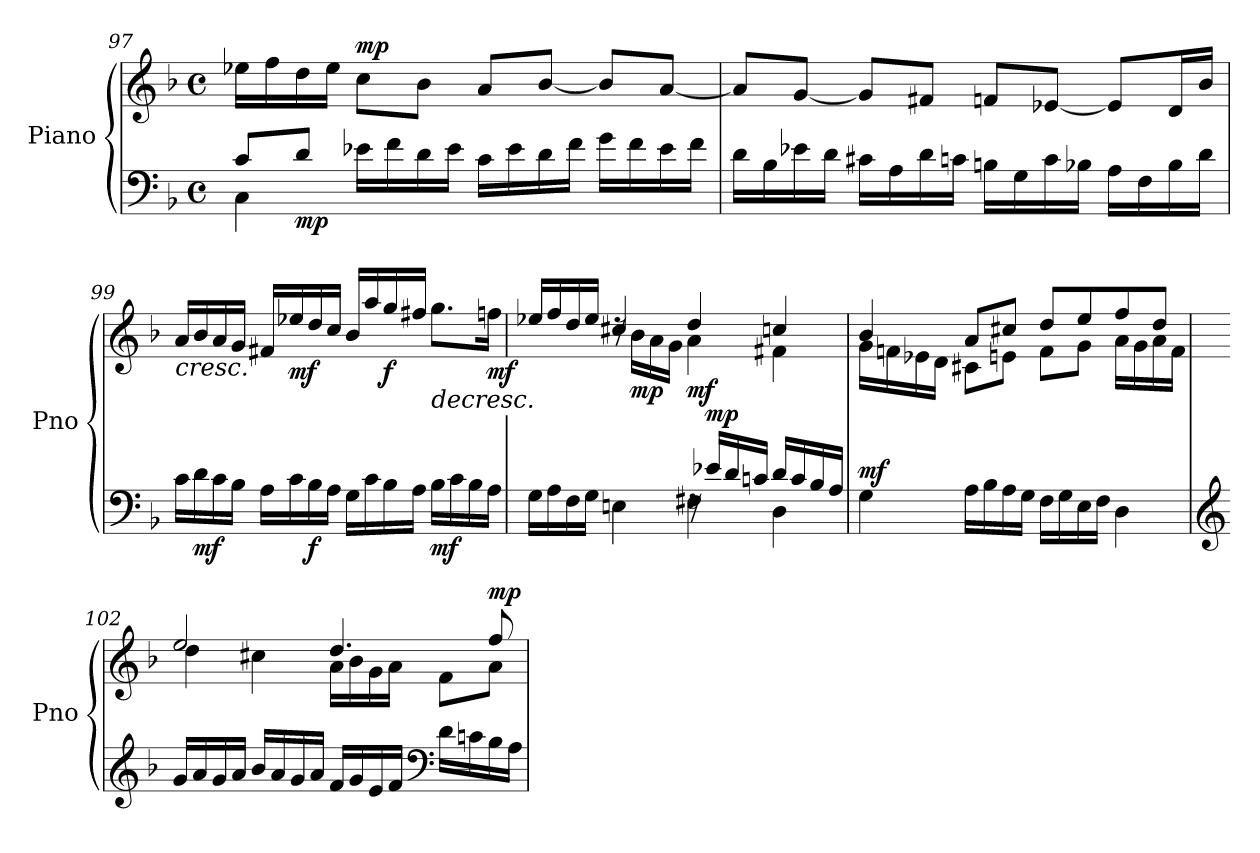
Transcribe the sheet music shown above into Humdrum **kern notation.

**kern	**kern	**dynam
*part1	*part1	*part1
*staff2	*staff1	*staff1/2
*I"Piano	*	*
*I'Pno	*	*
*clefF4	*clefG2	*
*k[b-]	*k[b-]	*
*M4/4	*M4/4	*
*met(c)	*met(c)	*
=97	=97	=97
*^	*	*
8c/L	4C\	16ee-X\LL	.
.	.	16ff\	.
!	!	!	!LO:DY:b=2
8d/J	.	16dd\	mp
.	.	16ee-\JJ	.
!	!	!	!LO:DY:a
16e-X\LL	4ryy	8cc\L	mp
16f\	.	.	.
16d\	.	8b-\J	.
16e-\JJ	.	.	.
16c\LL	2ryy	8a/L	.
16e-\	.	.	.
16d\	.	[8b-/J	.
16f\JJ	.	.	.
16g\LL	.	8b-/L]	.
16f\	.	.	.
16e-\	.	[8a/J	.
16f\JJ	.	.	.
*v	*v	*	*
=98	=98	=98
16d\LL	8a/L]	.
16B-\	.	.
16e-X\	[8g/J	.
16d\JJ	.	.
16c#X\LL	8g/L]	.
16A\	.	.
16d\	8f#X/J	.
16cn\JJ	.	.
16Bn\LL	8fn/L	.
16G\	.	.
16c\	[8e-X/J	.
16B-X\JJ	.	.
16A\LL	8e-/L]	.
16F\	.	.
16B-\	16d/L	.
16d\JJ	16b-/JJ	.
!!LO:LB:g=z
=99	=99	=99
!	!	!LO:HP:b
16c\LL	16a/LL	<
!	!	!LO:DY:b=2
16d\	16b-/	mf
16c\	16a/	.
16B-\JJ	16g/JJ	.
16A\LL	16f#X/LL	.
!	!	!LO:DY:b
16c\	16ee-X/	mf
!	!	!LO:DY:b=2
16B-\	16dd/	f
16A\JJ	16cc/JJ	.
16G\LL	16b-/LL	.
16c\	16aa/	.
!	!	!LO:DY:b
16B-\	16gg/	f
16A\JJ	16ff#X/JJ	.
!	!	!LO:HP:b
!	!	!LO:DY:n=1:b=2
16B-\LL	8.gg\L	> mf
16c\	.	.
16B-\	.	.
!	!	!LO:DY:n=2:b
16A\JJ	16ffn\Jk	[ mf
=100	=100	=100
*^	*^	*
16G\LL	2ryy	16ee-X/LL	4rddyy	.
16A\	.	16ff/	.	.
16F\	.	16dd/	.	.
16G\JJ	.	16ee-/JJ	.	.
4En\	.	4cc#X/	16rdd	.
!	!	!	!	!LO:DY:b
.	.	.	16b-\LL	mp
.	.	.	16a\	.
.	.	.	16g\JJ	.
!	!	!	!	!LO:DY:a=2
16rF	4F#X\	4dd/	4a\	mf
!	!	!	!	!LO:DY:a=2
16e-X/LL	.	.	.	mp
16d/	.	.	.	.
16cn/JJ	.	.	.	.
16d/LL	4D\	4ccn/	4f#X\	]
16c/	.	.	.	.
16B-/	.	.	.	.
16A/JJ	.	.	.	.
*v	*v	*	*	*
=101	=101	=101	=101
!	!	!	!LO:DY:a=2
4G\	4b-/	16g\LL	mf
.	.	16fn\	.
.	.	16e-X\	.
.	.	16d\JJ	.
16A\LL	8a/L	8c#X\L	.
16B-\	.	.	.
16A\	8cc#X/J	8en\J	.
16G\JJ	.	.	.
16F\LL	8dd/L	8f\L	.
16G\	.	.	.
16E\	8ee/	8g\J	.
16F\JJ	.	.	.
4D\	8ff/	16a\LL	.
.	.	16g\	.
.	8dd/J	16a\	.
.	.	16f\JJ	.
!!LO:LB:g=z	!!
=102	=102	=102	=102
*clefG2	*	*	*
16g/LL	2ee/	4dd\	.
16a/	.	.	.
16g/	.	.	.
16a/JJ	.	.	.
16b-/LL	.	4cc#X\	.
16a/	.	.	.
16g/	.	.	.
16a/JJ	.	.	.
16f/LL	4.dd/	16a\LL	.
16g/	.	16b-\	.
16e/	.	16g\	.
16f/JJ	.	16a\JJ	.
*clefF4	*	*	*
16d\LL	.	8f\L	.
16cn\	.	.	.
!	!	!	!LO:DY:a
16B-\	8ff/	8a\J	mp
16A\JJ	.	.	.
*	*v	*v	*
=	=	=
*-	*-	*-
